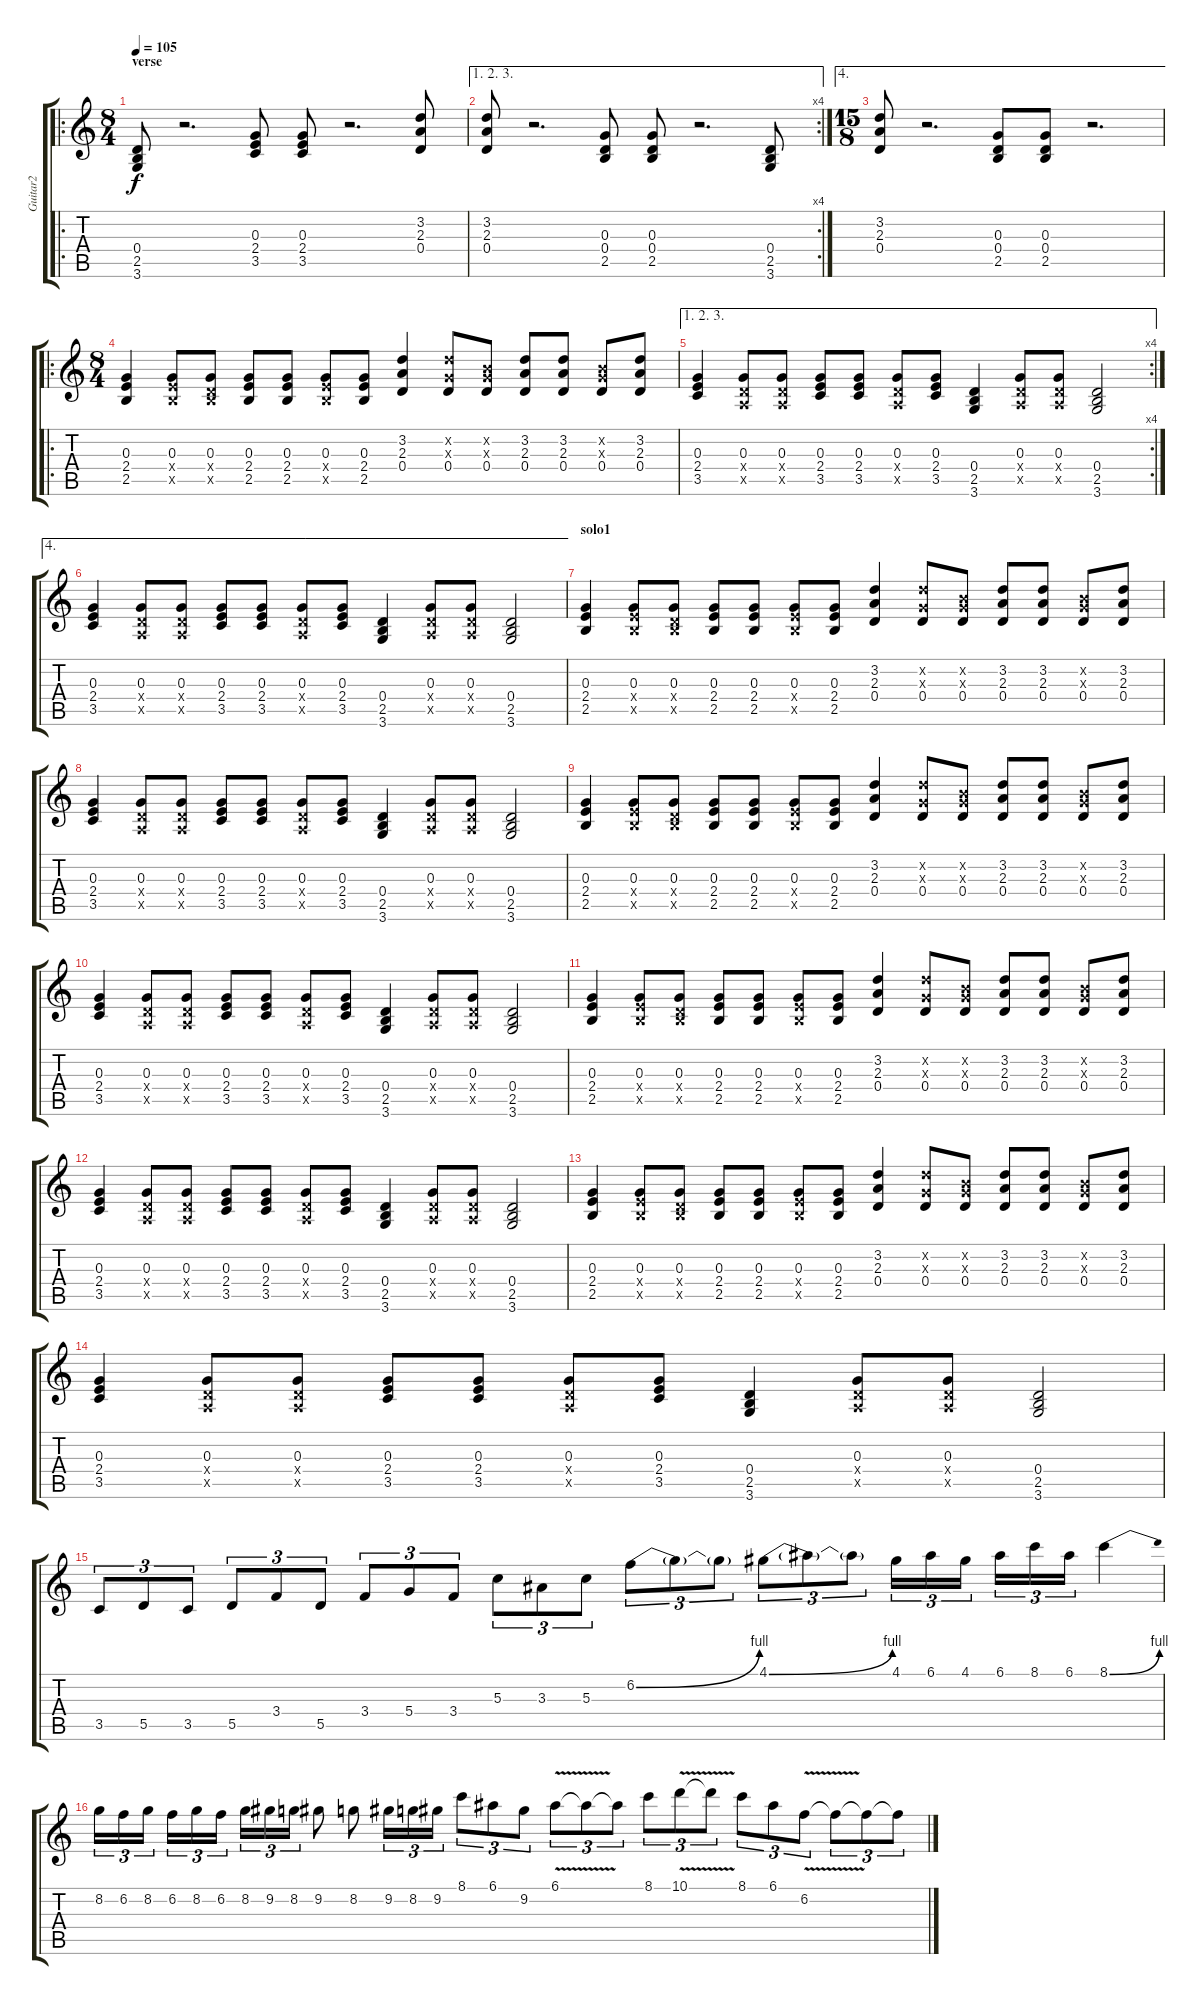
\track ("Guitar2" "Guitar2") {instrument overdrivenguitar}
\staff {score tabs}
\tuning (E4 B3 G3 D3 A2 E2) {hide}
\ro
\ts (8 4)
\section ("" "verse")
\tempo 105
\clef g2
\ks c
(0.4 2.5 3.6).8{dy f} r.2{d} (0.3 2.4 3.5).8 (0.3 2.4 3.5).8 r.2{d} (3.2 2.3 0.4).8 |
\ae (1 2 3)
\rc 4
(3.2 2.3 0.4).8 r.2{d} (0.3 0.4 2.5).8 (0.3 0.4 2.5).8 r.2{d} (0.4 2.5 3.6).8 |
\ae 4
\ts (15 8)
(3.2 2.3 0.4).8 r.2{d} (0.3 0.4 2.5).8 (0.3 0.4 2.5).8 r.2{d} |
\ro
\ts (8 4)
(0.3 2.4 2.5).4 (0.3 2.4{x} 2.5{x}).8 (0.3 0.4{x} 2.5{x}).8 (0.3 2.4 2.5).8 (0.3 2.4 2.5).8 (0.3 2.4{x} 2.5{x}).8 (0.3 2.4 2.5).8 (3.2 2.3 0.4).4 (3.2{x} 0.3{x} 0.4).8 (0.2{x} 0.3{x} 0.4).8 (3.2 2.3 0.4).8 (3.2 2.3 0.4).8 (0.2{x} 0.3{x} 0.4).8 (3.2 2.3 0.4).8 |
\ae (1 2 3)
\rc 4
(0.3 2.4 3.5).4 (0.3 0.4{x} 0.5{x}).8 (0.3 0.4{x} 0.5{x}).8 (0.3 2.4 3.5).8 (0.3 2.4 3.5).8 (0.3 0.4{x} 0.5{x}).8 (0.3 2.4 3.5).8 (0.4 2.5 3.6).4 (0.3 0.4{x} 0.5{x}).8 (0.3 0.4{x} 0.5{x}).8 (0.4 2.5 3.6).2 |
\ae 4
(0.3 2.4 3.5).4 (0.3 0.4{x} 0.5{x}).8 (0.3 0.4{x} 0.5{x}).8 (0.3 2.4 3.5).8 (0.3 2.4 3.5).8 (0.3 0.4{x} 0.5{x}).8 (0.3 2.4 3.5).8 (0.4 2.5 3.6).4 (0.3 0.4{x} 0.5{x}).8 (0.3 0.4{x} 0.5{x}).8 (0.4 2.5 3.6).2 |
\section ("" "solo1")
(0.3 2.4 2.5).4 (0.3 2.4{x} 2.5{x}).8 (0.3 0.4{x} 2.5{x}).8 (0.3 2.4 2.5).8 (0.3 2.4 2.5).8 (0.3 2.4{x} 2.5{x}).8 (0.3 2.4 2.5).8 (3.2 2.3 0.4).4 (3.2{x} 0.3{x} 0.4).8 (0.2{x} 0.3{x} 0.4).8 (3.2 2.3 0.4).8 (3.2 2.3 0.4).8 (0.2{x} 0.3{x} 0.4).8 (3.2 2.3 0.4).8 |
(0.3 2.4 3.5).4 (0.3 0.4{x} 0.5{x}).8 (0.3 0.4{x} 0.5{x}).8 (0.3 2.4 3.5).8 (0.3 2.4 3.5).8 (0.3 0.4{x} 0.5{x}).8 (0.3 2.4 3.5).8 (0.4 2.5 3.6).4 (0.3 0.4{x} 0.5{x}).8 (0.3 0.4{x} 0.5{x}).8 (0.4 2.5 3.6).2 |
(0.3 2.4 2.5).4 (0.3 2.4{x} 2.5{x}).8 (0.3 0.4{x} 2.5{x}).8 (0.3 2.4 2.5).8 (0.3 2.4 2.5).8 (0.3 2.4{x} 2.5{x}).8 (0.3 2.4 2.5).8 (3.2 2.3 0.4).4 (3.2{x} 0.3{x} 0.4).8 (0.2{x} 0.3{x} 0.4).8 (3.2 2.3 0.4).8 (3.2 2.3 0.4).8 (0.2{x} 0.3{x} 0.4).8 (3.2 2.3 0.4).8 |
(0.3 2.4 3.5).4 (0.3 0.4{x} 0.5{x}).8 (0.3 0.4{x} 0.5{x}).8 (0.3 2.4 3.5).8 (0.3 2.4 3.5).8 (0.3 0.4{x} 0.5{x}).8 (0.3 2.4 3.5).8 (0.4 2.5 3.6).4 (0.3 0.4{x} 0.5{x}).8 (0.3 0.4{x} 0.5{x}).8 (0.4 2.5 3.6).2 |
(0.3 2.4 2.5).4 (0.3 2.4{x} 2.5{x}).8 (0.3 0.4{x} 2.5{x}).8 (0.3 2.4 2.5).8 (0.3 2.4 2.5).8 (0.3 2.4{x} 2.5{x}).8 (0.3 2.4 2.5).8 (3.2 2.3 0.4).4 (3.2{x} 0.3{x} 0.4).8 (0.2{x} 0.3{x} 0.4).8 (3.2 2.3 0.4).8 (3.2 2.3 0.4).8 (0.2{x} 0.3{x} 0.4).8 (3.2 2.3 0.4).8 |
(0.3 2.4 3.5).4 (0.3 0.4{x} 0.5{x}).8 (0.3 0.4{x} 0.5{x}).8 (0.3 2.4 3.5).8 (0.3 2.4 3.5).8 (0.3 0.4{x} 0.5{x}).8 (0.3 2.4 3.5).8 (0.4 2.5 3.6).4 (0.3 0.4{x} 0.5{x}).8 (0.3 0.4{x} 0.5{x}).8 (0.4 2.5 3.6).2 |
(0.3 2.4 2.5).4 (0.3 2.4{x} 2.5{x}).8 (0.3 0.4{x} 2.5{x}).8 (0.3 2.4 2.5).8 (0.3 2.4 2.5).8 (0.3 2.4{x} 2.5{x}).8 (0.3 2.4 2.5).8 (3.2 2.3 0.4).4 (3.2{x} 0.3{x} 0.4).8 (0.2{x} 0.3{x} 0.4).8 (3.2 2.3 0.4).8 (3.2 2.3 0.4).8 (0.2{x} 0.3{x} 0.4).8 (3.2 2.3 0.4).8 |
(0.3 2.4 3.5).4 (0.3 0.4{x} 0.5{x}).8 (0.3 0.4{x} 0.5{x}).8 (0.3 2.4 3.5).8 (0.3 2.4 3.5).8 (0.3 0.4{x} 0.5{x}).8 (0.3 2.4 3.5).8 (0.4 2.5 3.6).4 (0.3 0.4{x} 0.5{x}).8 (0.3 0.4{x} 0.5{x}).8 (0.4 2.5 3.6).2 |
3.5.8{tu (3 2) volume 14} 5.5.8{tu (3 2)} 3.5.8{tu (3 2)} 5.5.8{tu (3 2)} 3.4.8{tu (3 2)} 5.5.8{tu (3 2)} 3.4.8{tu (3 2)} 5.4.8{tu (3 2)} 3.4.8{tu (3 2)} 5.3.8{tu (3 2)} 3.3.8{tu (3 2)} 5.3.8{tu (3 2)} 6.2{be (bend 0 0 60 4)}.8{tu (3 2)} 6.2{t}.8{tu (3 2)} 6.2{t}.8{tu (3 2)} 4.1{be (bend 0 0 60 4)}.8{tu (3 2)} 4.1{t}.8{tu (3 2)} 4.1{t}.8{tu (3 2)} 4.1.16{tu (3 2)} 6.1.16{tu (3 2)} 4.1.16{tu (3 2)} 6.1.16{tu (3 2)} 8.1.16{tu (3 2)} 6.1.16{tu (3 2)} 8.1{be (bend 0 0 60 4)}.4 |
8.2.16{tu (3 2)} 6.2.16{tu (3 2)} 8.2.16{tu (3 2)} 6.2.16{tu (3 2)} 8.2.16{tu (3 2)} 6.2.16{tu (3 2)} 8.2.16{tu (3 2)} 9.2.16{tu (3 2)} 8.2.16{tu (3 2)} 9.2.8 8.2.8 9.2.16{tu (3 2)} 8.2.16{tu (3 2)} 9.2.16{tu (3 2)} 8.1.8{tu (3 2)} 6.1.8{tu (3 2)} 9.2.8{tu (3 2)} 6.1{v}.8{tu (3 2)} 6.1{t}.8{tu (3 2)} 6.1{t}.8{tu (3 2)} 8.1.8{tu (3 2)} 10.1{v}.8{tu (3 2)} 10.1{t}.8{tu (3 2)} 8.1.8{tu (3 2)} 6.1.8{tu (3 2)} 6.2{v}.8{tu (3 2)} 6.2{t}.8{tu (3 2)} 6.2{t}.8{tu (3 2)} 6.2{t}.8{tu (3 2)}
